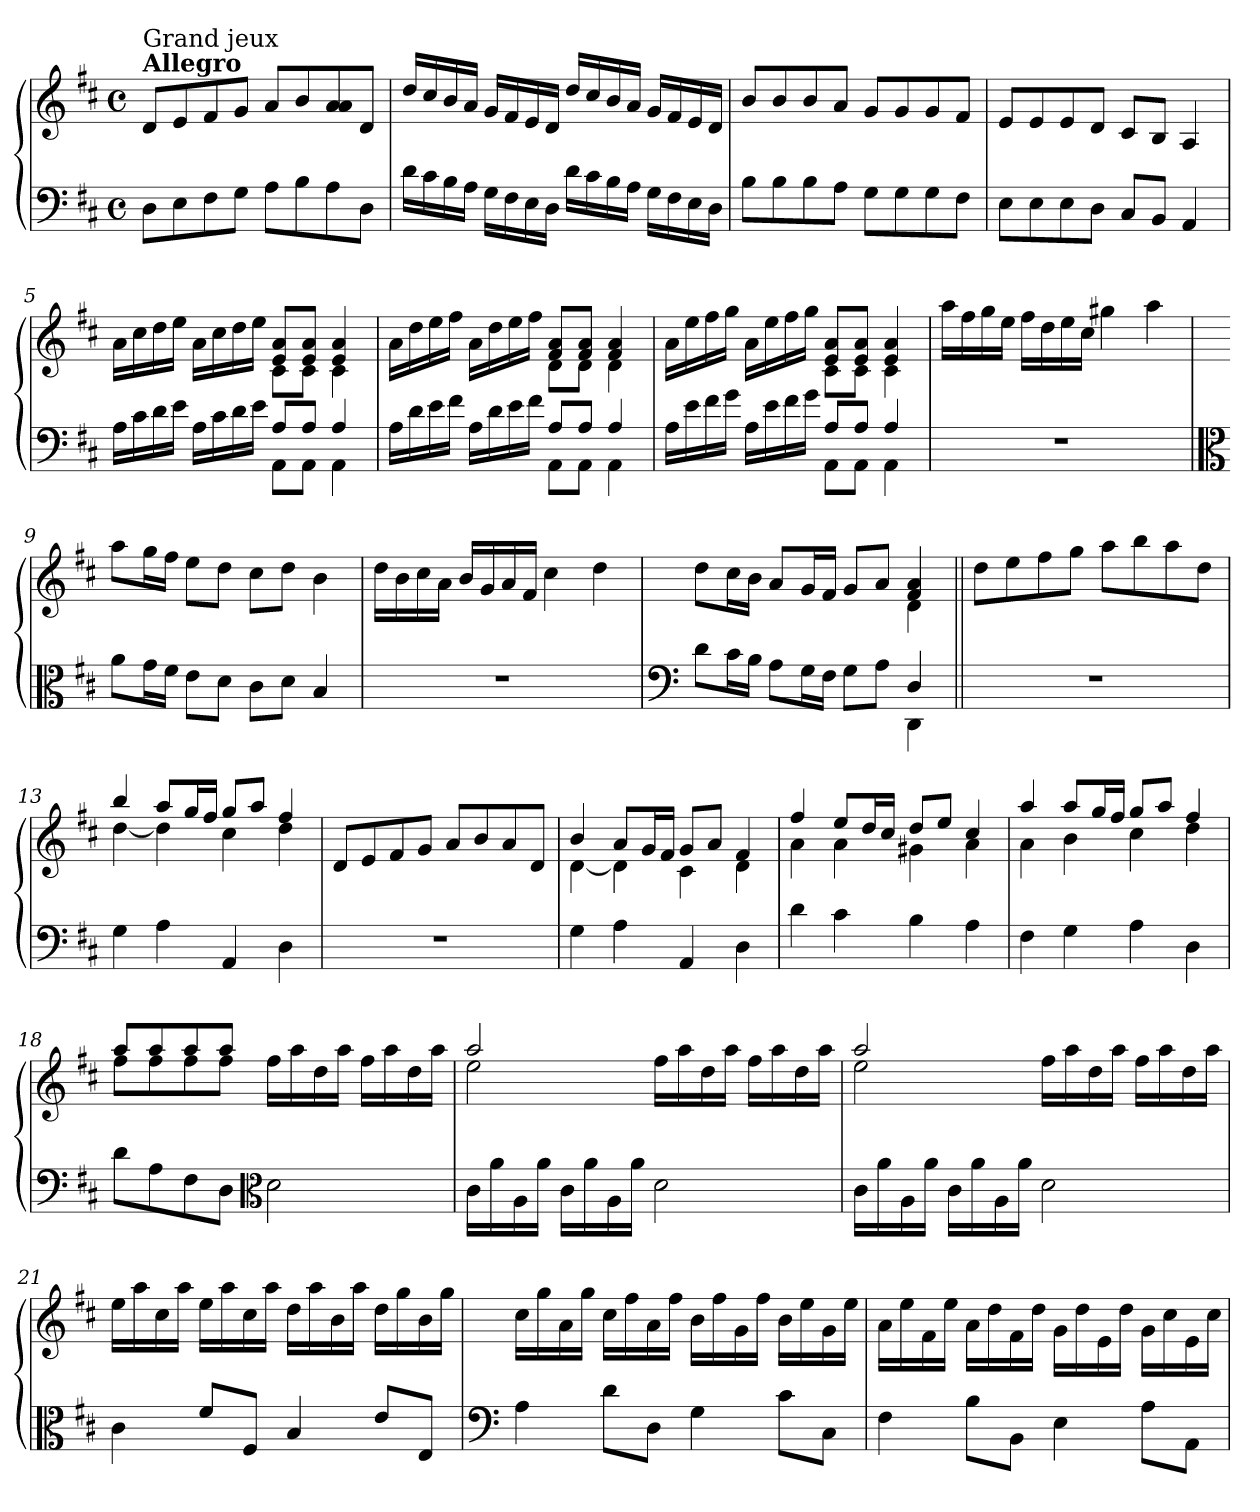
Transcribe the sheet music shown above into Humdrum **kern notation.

**kern	**kern
*part1	*part1
*staff2	*staff1
*clefF4	*clefG2
*k[f#c#]	*k[f#c#]
*M4/4	*M4/4
*met(c)	*met(c)
=1	=1
!	!LO:TX:a:B:t=Allegro
!	!LO:TX:a:t=Grand jeux
8D\L	8d/L
8E\	8e/
8F#\	8f#/
8G\J	8g/J
8A\L	8a/L
8B\	8b/
8A\	8a/ 8a/
8D\J	8d/J
=2	=2
16d\LL	16dd/LL
16c#\	16cc#/
16B\	16b/
16A\JJ	16a/JJ
16G\LL	16g/LL
16F#\	16f#/
16E\	16e/
16D\JJ	16d/JJ
16d\LL	16dd/LL
16c#\	16cc#/
16B\	16b/
16A\JJ	16a/JJ
16G\LL	16g/LL
16F#\	16f#/
16E\	16e/
16D\JJ	16d/JJ
=3	=3
8B\L	8b/L
8B\	8b/
8B\	8b/
8A\J	8a/J
8G\L	8g/L
8G\	8g/
8G\	8g/
8F#\J	8f#/J
=4	=4
8E\L	8e/L
8E\	8e/
8E\	8e/
8D\J	8d/J
8C#/L	8c#/L
8BB/J	8B/J
4AA/	4A/
!!LO:LB:g=z
=5	=5
*^	*^
16A\LL	2ryy	16a\LL	2ryy
16c#\	.	16cc#\	.
16d\	.	16dd\	.
16e\JJ	.	16ee\JJ	.
16A\LL	.	16a\LL	.
16c#\	.	16cc#\	.
16d\	.	16dd\	.
16e\JJ	.	16ee\JJ	.
8A/L	8AA\L	8e/ 8a/L	8c#\L
8A/J	8AA\J	8e/ 8a/J	8c#\J
4A/	4AA\	4e/ 4a/	4c#\
=6	=6	=6	=6
16A\LL	2ryy	16a\LL	2ryy
16d\	.	16dd\	.
16e\	.	16ee\	.
16f#\JJ	.	16ff#\JJ	.
16A\LL	.	16a\LL	.
16d\	.	16dd\	.
16e\	.	16ee\	.
16f#\JJ	.	16ff#\JJ	.
8A/L	8AA\L	8f#/ 8a/L	8d\L
8A/J	8AA\J	8f#/ 8a/J	8d\J
4A/	4AA\	4f#/ 4a/	4d\
=7	=7	=7	=7
16A\LL	2ryy	16a\LL	2ryy
16e\	.	16ee\	.
16f#\	.	16ff#\	.
16g\JJ	.	16gg\JJ	.
16A\LL	.	16a\LL	.
16e\	.	16ee\	.
16f#\	.	16ff#\	.
16g\JJ	.	16gg\JJ	.
8A/L	8AA\L	8e/ 8a/L	8c#\L
8A/J	8AA\J	8e/ 8a/J	8c#\J
4A/	4AA\	4e/ 4a/	4c#\
*v	*v	*	*
*	*v	*v
=8	=8
1r	16aa\LL
.	16ff#\
.	16gg\
.	16ee\JJ
.	16ff#\LL
.	16dd\
.	16ee\
.	16cc#\JJ
.	4gg#X\
.	4aa\
!!LO:LB:g=z
=9	=9
*clefC3	*
8a\L	8aa\L
16g\L	16gg\L
16f#\JJ	16ff#\JJ
8e\L	8ee\L
8d\J	8dd\J
8c#\L	8cc#\L
8d\J	8dd\J
4B/	4b\
=10	=10
1r	16dd\LL
.	16b\
.	16cc#\
.	16a\JJ
.	16b/LL
.	16g/
.	16a/
.	16f#/JJ
.	4cc#\
.	4dd\
=11	=11
*clefF4	*
*^	*^
8d\L	2ryy	8dd\L	2ryy
16c#\L	.	16cc#\L	.
16B\JJ	.	16b\JJ	.
8A\L	.	8a/L	.
16G\L	.	16g/L	.
16F#\JJ	.	16f#/JJ	.
8G\L	4ryy	8g/L	4ryy
8A\J	.	8a/J	.
4D/	4DD\	4f#/ 4a/	4d\
=12||	=12||	=12||	=12||
!	!	!LO:TX:a:t=Cornet Separé	!
!LO:TX:a:t=Positif	!	!	!
*v	*v	*	*
*	*v	*v
1r	8dd\L
.	8ee\
.	8ff#\
.	8gg\J
.	8aa\L
.	8bb\
.	8aa\
.	8dd\J
=13	=13
*	*^
4G\	4bb/	[4dd\
4A\	8aa/L	4dd\]
.	16gg/L	.
.	16ff#/JJ	.
4AA/	8gg/L	4cc#\
.	8aa/J	.
4D\	4ff#/	4dd\
*	*v	*v
!!LO:LB:g=z
=14	=14
1r	8d/L
.	8e/
.	8f#/
.	8g/J
.	8a/L
.	8b/
.	8a/
.	8d/J
=15	=15
*	*^
4G\	4b/	[4d\
4A\	8a/L	4d\]
.	16g/L	.
.	16f#/JJ	.
4AA/	8g/L	4c#\
.	8a/J	.
4D\	4f#/	4d\
=16	=16	=16
4d\	4ff#/	4a\
4c#\	8ee/L	4a\
.	16dd/L	.
.	16cc#/JJ	.
4B\	8dd/L	4g#X\
.	8ee/J	.
4A\	4cc#/	4a\
=17	=17	=17
4F#\	4aa/	4a\
4G\	8aa/L	4b\
.	16gg/L	.
.	16ff#/JJ	.
4A\	8gg/L	4cc#\
.	8aa/J	.
4D\	4ff#/	4dd\
=18	=18	=18
8d\L	8aa/L	8ff#\L
8A\	8aa/	8ff#\
8F#\	8aa/	8ff#\
8D\J	8aa/J	8ff#\J
*clefC3	*	*
2d\	16ff#\LL	2ryy
.	16aa\	.
.	16dd\	.
.	16aa\JJ	.
.	16ff#\LL	.
.	16aa\	.
.	16dd\	.
.	16aa\JJ	.
!!LO:LB:g=z	!!
=19	=19	=19
16c#\LL	2aa/	2ee\
16a\	.	.
16A\	.	.
16a\JJ	.	.
16c#\LL	.	.
16a\	.	.
16A\	.	.
16a\JJ	.	.
2d\	16ff#\LL	2ryy
.	16aa\	.
.	16dd\	.
.	16aa\JJ	.
.	16ff#\LL	.
.	16aa\	.
.	16dd\	.
.	16aa\JJ	.
=20	=20	=20
16c#\LL	2aa/	2ee\
16a\	.	.
16A\	.	.
16a\JJ	.	.
16c#\LL	.	.
16a\	.	.
16A\	.	.
16a\JJ	.	.
2d\	16ff#\LL	2ryy
.	16aa\	.
.	16dd\	.
.	16aa\JJ	.
.	16ff#\LL	.
.	16aa\	.
.	16dd\	.
.	16aa\JJ	.
*	*v	*v
=21	=21
4c#\	16ee\LL
.	16aa\
.	16cc#\
.	16aa\JJ
8f#/L	16ee\LL
.	16aa\
8F#/J	16cc#\
.	16aa\JJ
4B/	16dd\LL
.	16aa\
.	16b\
.	16aa\JJ
8e/L	16dd\LL
.	16gg\
8E/J	16b\
.	16gg\JJ
!!LO:PB:g=z
=22	=22
*clefF4	*
4A\	16cc#\LL
.	16gg\
.	16a\
.	16gg\JJ
8d\L	16cc#\LL
.	16ff#\
8D\J	16a\
.	16ff#\JJ
4G\	16b\LL
.	16ff#\
.	16g\
.	16ff#\JJ
8c#\L	16b\LL
.	16ee\
8C#\J	16g\
.	16ee\JJ
=23	=23
4F#\	16a\LL
.	16ee\
.	16f#\
.	16ee\JJ
8B\L	16a\LL
.	16dd\
8BB\J	16f#\
.	16dd\JJ
4E\	16g\LL
.	16dd\
.	16e\
.	16dd\JJ
8A\L	16g\LL
.	16cc#\
8AA\J	16e\
.	16cc#\JJ
=	=
*-	*-
